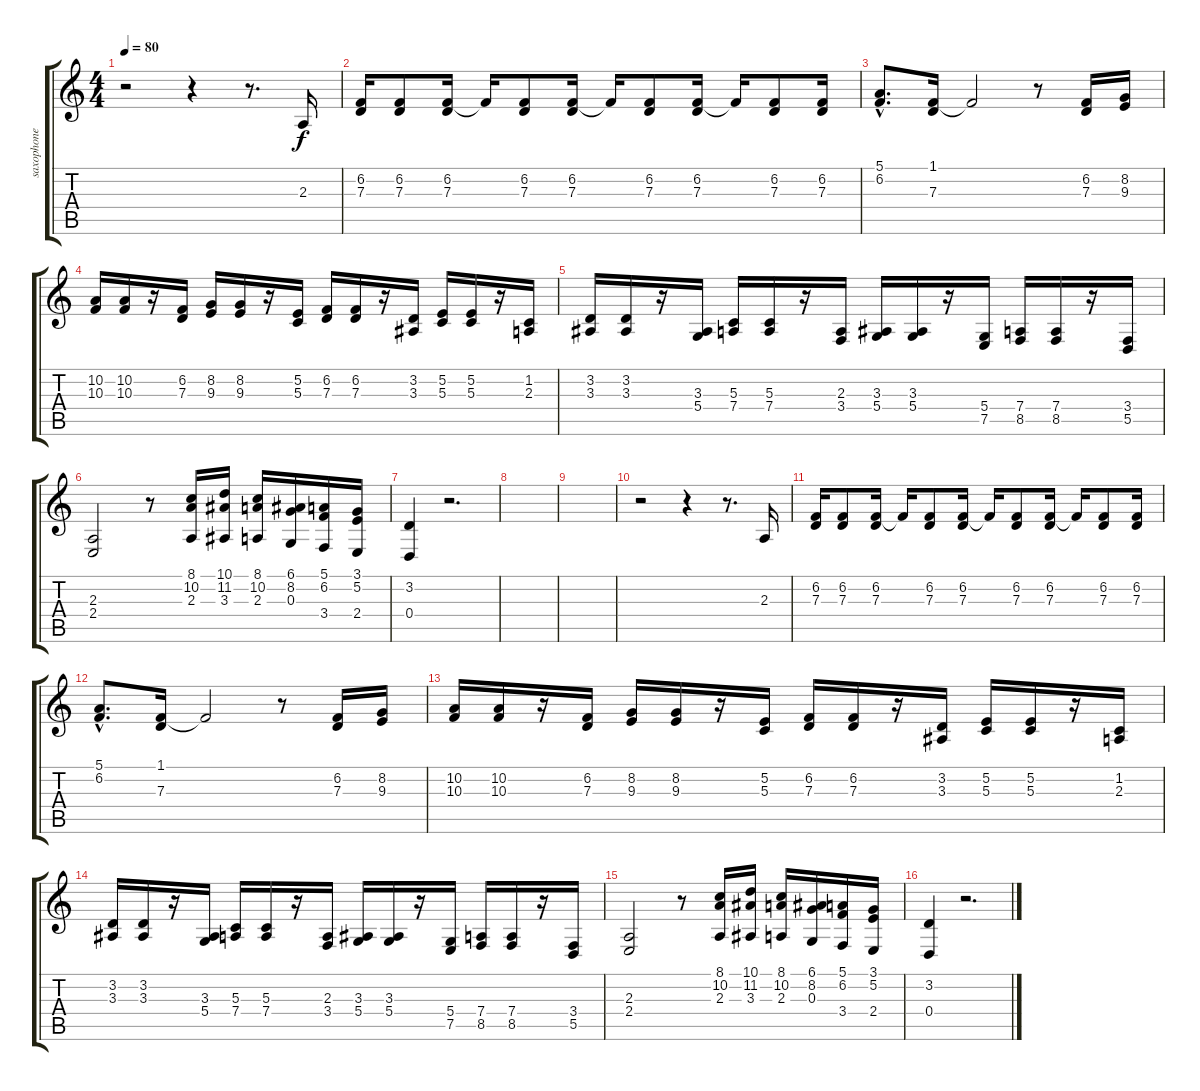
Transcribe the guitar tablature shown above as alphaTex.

\track ("saxophone" "saxophone") {instrument sopranosax}
\staff {score tabs}
\tuning (E4 B3 G3 D3 A2 E2) {hide}
\ts (4 4)
\tempo 80
\clef g2
\ks c
r.2{dy f instrument sopranosax} r.4 r.8{d} 2.3.16 |
(6.2 7.3).16 (6.2 7.3).8 (6.2 7.3).16 6.2{t}.16 (6.2 7.3).8 (6.2 7.3).16 6.2{t}.16 (6.2 7.3).8 (6.2 7.3).16 6.2{t}.16 (6.2 7.3).8 (6.2 7.3).16 |
(5.1{hac} 6.2{hac}).8{d} (1.1 7.3).16 1.1{t}.2 r.8 (6.2 7.3).16 (8.2 9.3).16 |
(10.2 10.3).16 (10.2 10.3).16 r.16 (6.2 7.3).16 (8.2 9.3).16 (8.2 9.3).16 r.16 (5.2 5.3).16 (6.2 7.3).16 (6.2 7.3).16 r.16 (3.2 3.3).16 (5.2 5.3).16 (5.2 5.3).16 r.16 (1.2 2.3).16 |
(3.2 3.3).16 (3.2 3.3).16 r.16 (3.3 5.4).16 (5.3 7.4).16 (5.3 7.4).16 r.16 (2.3 3.4).16 (3.3 5.4).16 (3.3 5.4).16 r.16 (5.4 7.5).16 (7.4 8.5).16 (7.4 8.5).16 r.16 (3.4 5.5).16 |
(2.3 2.4).2 r.8 (8.1 10.2 2.3).16 (10.1 11.2 3.3).16 (8.1 10.2 2.3).16 (6.1 8.2 0.3).16 (5.1 6.2 3.4).16 (3.1 5.2 2.4).16 |
(3.2 0.4).4 r.2{d} |
|
|
r.2 r.4 r.8{d} 2.3.16 |
(6.2 7.3).16 (6.2 7.3).8 (6.2 7.3).16 6.2{t}.16 (6.2 7.3).8 (6.2 7.3).16 6.2{t}.16 (6.2 7.3).8 (6.2 7.3).16 6.2{t}.16 (6.2 7.3).8 (6.2 7.3).16 |
(5.1{hac} 6.2{hac}).8{d} (1.1 7.3).16 1.1{t}.2 r.8 (6.2 7.3).16 (8.2 9.3).16 |
(10.2 10.3).16 (10.2 10.3).16 r.16 (6.2 7.3).16 (8.2 9.3).16 (8.2 9.3).16 r.16 (5.2 5.3).16 (6.2 7.3).16 (6.2 7.3).16 r.16 (3.2 3.3).16 (5.2 5.3).16 (5.2 5.3).16 r.16 (1.2 2.3).16 |
(3.2 3.3).16 (3.2 3.3).16 r.16 (3.3 5.4).16 (5.3 7.4).16 (5.3 7.4).16 r.16 (2.3 3.4).16 (3.3 5.4).16 (3.3 5.4).16 r.16 (5.4 7.5).16 (7.4 8.5).16 (7.4 8.5).16 r.16 (3.4 5.5).16 |
(2.3 2.4).2 r.8 (8.1 10.2 2.3).16 (10.1 11.2 3.3).16 (8.1 10.2 2.3).16 (6.1 8.2 0.3).16 (5.1 6.2 3.4).16 (3.1 5.2 2.4).16 |
(3.2 0.4).4 r.2{d}
